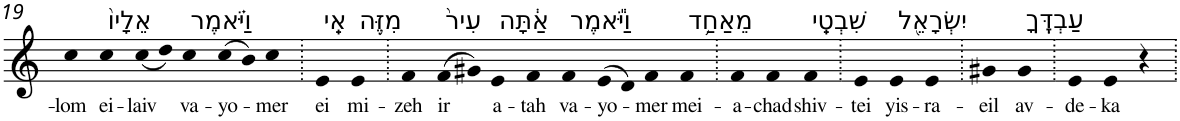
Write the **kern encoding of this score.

**kern	**text
*part1	*part1
*staff1	*staff1
*I"Piano	*
*I'Pno	*
!!LO:PB:g=z
*clefG2	*
*k[]	*
=19	=19
!	!LO:LY:b
4cc	-lom
!LO:TX:a:t=אֵלָיו֙	!
!	!LO:LY:b
4cc	ei-
!	!LO:LY:b
(<8cc	-laiv
8dd)	.
!LO:TX:a:t=וַיֹּ֗אמֶר	!
!	!LO:LY:b
4cc	va-
!	!LO:LY:b
(>8cc	-yo-
8b)	.
!	!LO:LY:b
4cc	-mer
=20.	=20.
!LO:TX:a:t=אֵֽי	!
!	!LO:LY:b
4e	ei
!LO:TX:a:t=מִזֶּ֥ה	!
!	!LO:LY:b
4e	mi-
=21.	=21.
!	!LO:LY:b
4f	-zeh
!LO:TX:a:t=עִיר֙	!
!	!LO:LY:b
(>8f	ir
8g#X)	.
!LO:TX:a:t=אַ֔תָּה	!
!	!LO:LY:b
4e	a-
!	!LO:LY:b
4f	-tah
!LO:TX:a:t=וַיֹּ֕אמֶר	!
!	!LO:LY:b
4f	va-
!	!LO:LY:b
(>8e	-yo-
8d)	.
!	!LO:LY:b
4f	-mer
!LO:TX:a:t=מֵאַחַ֥ד	!
!	!LO:LY:b
4f	mei-
=22.	=22.
!	!LO:LY:b
4f	-a-
!	!LO:LY:b
4f	-chad
!LO:TX:a:t=שִׁבְטֵֽי	!
!	!LO:LY:b
4f	shiv-
=23.	=23.
!	!LO:LY:b
4e	-tei
!LO:TX:a:t=יִשְׂרָאֵ֖ל	!
!	!LO:LY:b
4e	yis-
!	!LO:LY:b
4e	-ra-
=24.	=24.
!	!LO:LY:b
4g#X	-eil
!LO:TX:a:t=עַבְדֶּֽךָ	!
!	!LO:LY:b
4g#	av-
=25.	=25.
!	!LO:LY:b
4e	-de-
!	!LO:LY:b
4e	-ka
4r	.
=.	=.
*-	*-
